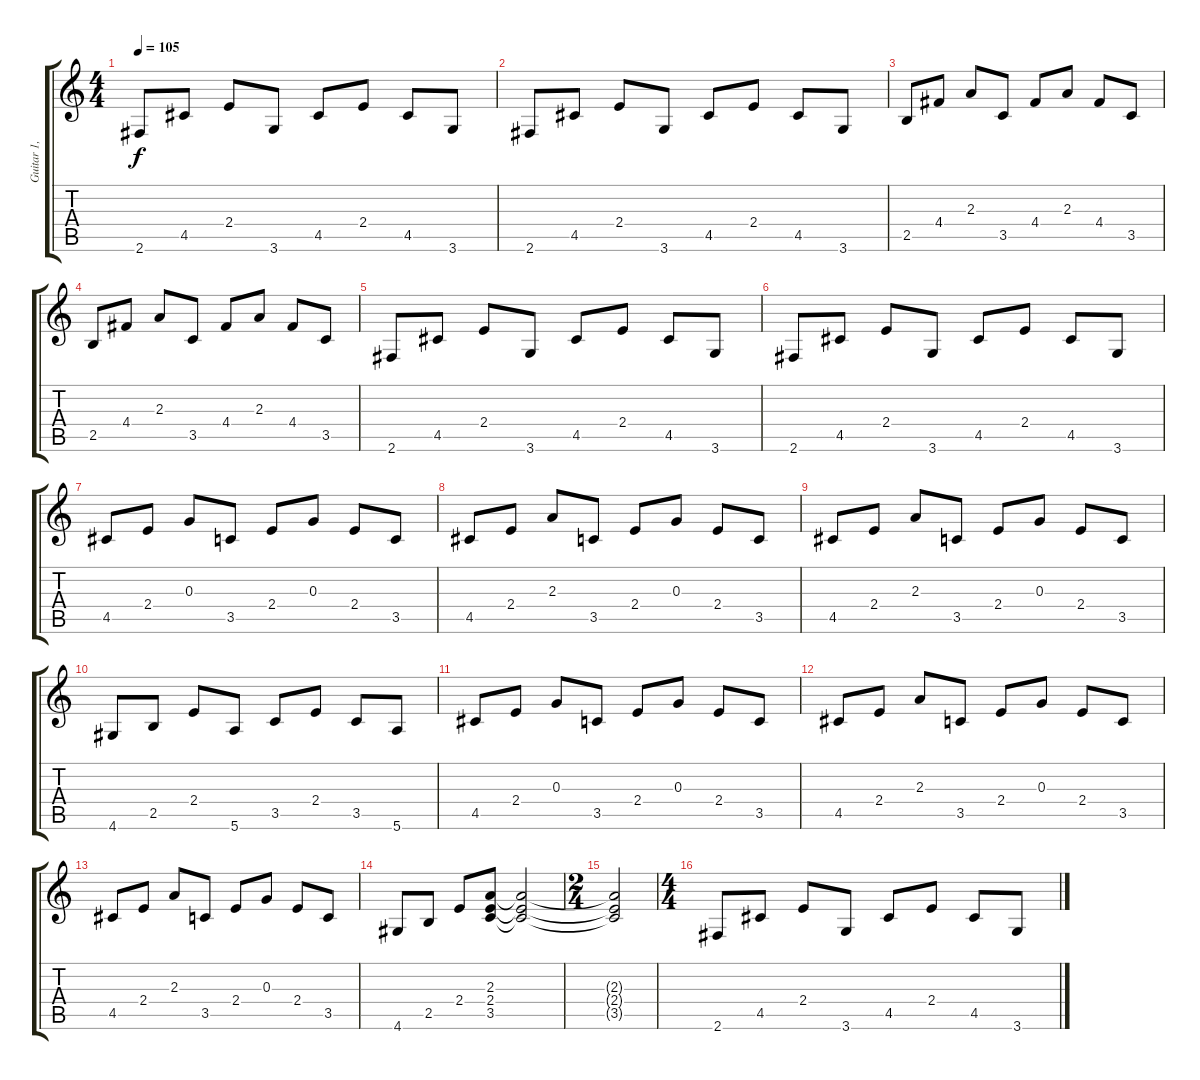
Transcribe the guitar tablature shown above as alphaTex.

\track ("Guitar 1, Dime" "Guitar 1, ") {instrument electricguitarclean}
\staff {score tabs}
\tuning (E4 B3 G3 D3 A2 E2) {hide}
\ts (4 4)
\tempo 105
\clef g2
\ks c
2.6.8{dy f} 4.5.8 2.4.8 3.6.8 4.5.8 2.4.8 4.5.8 3.6.8 |
2.6.8 4.5.8 2.4.8 3.6.8 4.5.8 2.4.8 4.5.8 3.6.8 |
2.5.8 4.4.8 2.3.8 3.5.8 4.4.8 2.3.8 4.4.8 3.5.8 |
2.5.8 4.4.8 2.3.8 3.5.8 4.4.8 2.3.8 4.4.8 3.5.8 |
2.6.8 4.5.8 2.4.8 3.6.8 4.5.8 2.4.8 4.5.8 3.6.8 |
2.6.8 4.5.8 2.4.8 3.6.8 4.5.8 2.4.8 4.5.8 3.6.8 |
4.5.8 2.4.8 0.3.8 3.5.8 2.4.8 0.3.8 2.4.8 3.5.8 |
4.5.8 2.4.8 2.3.8 3.5.8 2.4.8 0.3.8 2.4.8 3.5.8 |
4.5.8 2.4.8 2.3.8 3.5.8 2.4.8 0.3.8 2.4.8 3.5.8 |
4.6.8 2.5.8 2.4.8 5.6.8 3.5.8 2.4.8 3.5.8 5.6.8 |
4.5.8 2.4.8 0.3.8 3.5.8 2.4.8 0.3.8 2.4.8 3.5.8 |
4.5.8 2.4.8 2.3.8 3.5.8 2.4.8 0.3.8 2.4.8 3.5.8 |
4.5.8 2.4.8 2.3.8 3.5.8 2.4.8 0.3.8 2.4.8 3.5.8 |
4.6.8 2.5.8 2.4.8 (2.3 2.4 3.5).8 (2.3{t} 2.4{t} 3.5{t}).2 |
\ts (2 4)
(2.3{t} 2.4{t} 3.5{t}).2 |
\ts (4 4)
2.6.8 4.5.8 2.4.8 3.6.8 4.5.8 2.4.8 4.5.8 3.6.8
